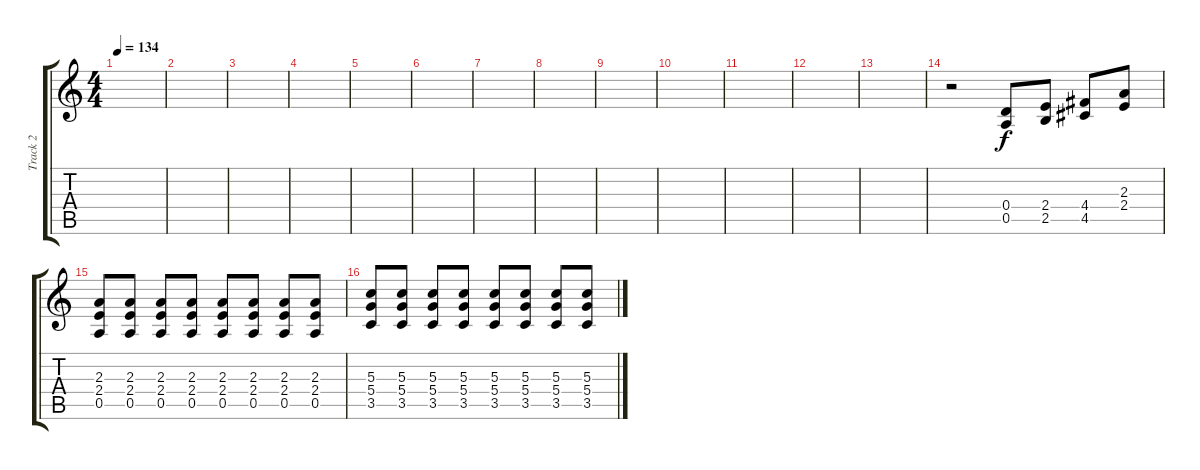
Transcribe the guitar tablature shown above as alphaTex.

\track ("Track 2" "Track 2") {instrument distortionguitar}
\staff {score tabs}
\tuning (E4 B3 G3 D3 A2 E2) {hide}
\ts (4 4)
\tempo 134
\clef g2
\ks c
|
|
|
|
|
|
|
|
|
|
|
|
|
r.2 (0.4 0.5).8 (2.4 2.5).8 (4.4 4.5).8 (2.3 2.4).8 |
(2.3 2.4 0.5).8 (2.3 2.4 0.5).8 (2.3 2.4 0.5).8 (2.3 2.4 0.5).8 (2.3 2.4 0.5).8 (2.3 2.4 0.5).8 (2.3 2.4 0.5).8 (2.3 2.4 0.5).8 |
(5.3 5.4 3.5).8 (5.3 5.4 3.5).8 (5.3 5.4 3.5).8 (5.3 5.4 3.5).8 (5.3 5.4 3.5).8 (5.3 5.4 3.5).8 (5.3 5.4 3.5).8 (5.3 5.4 3.5).8
